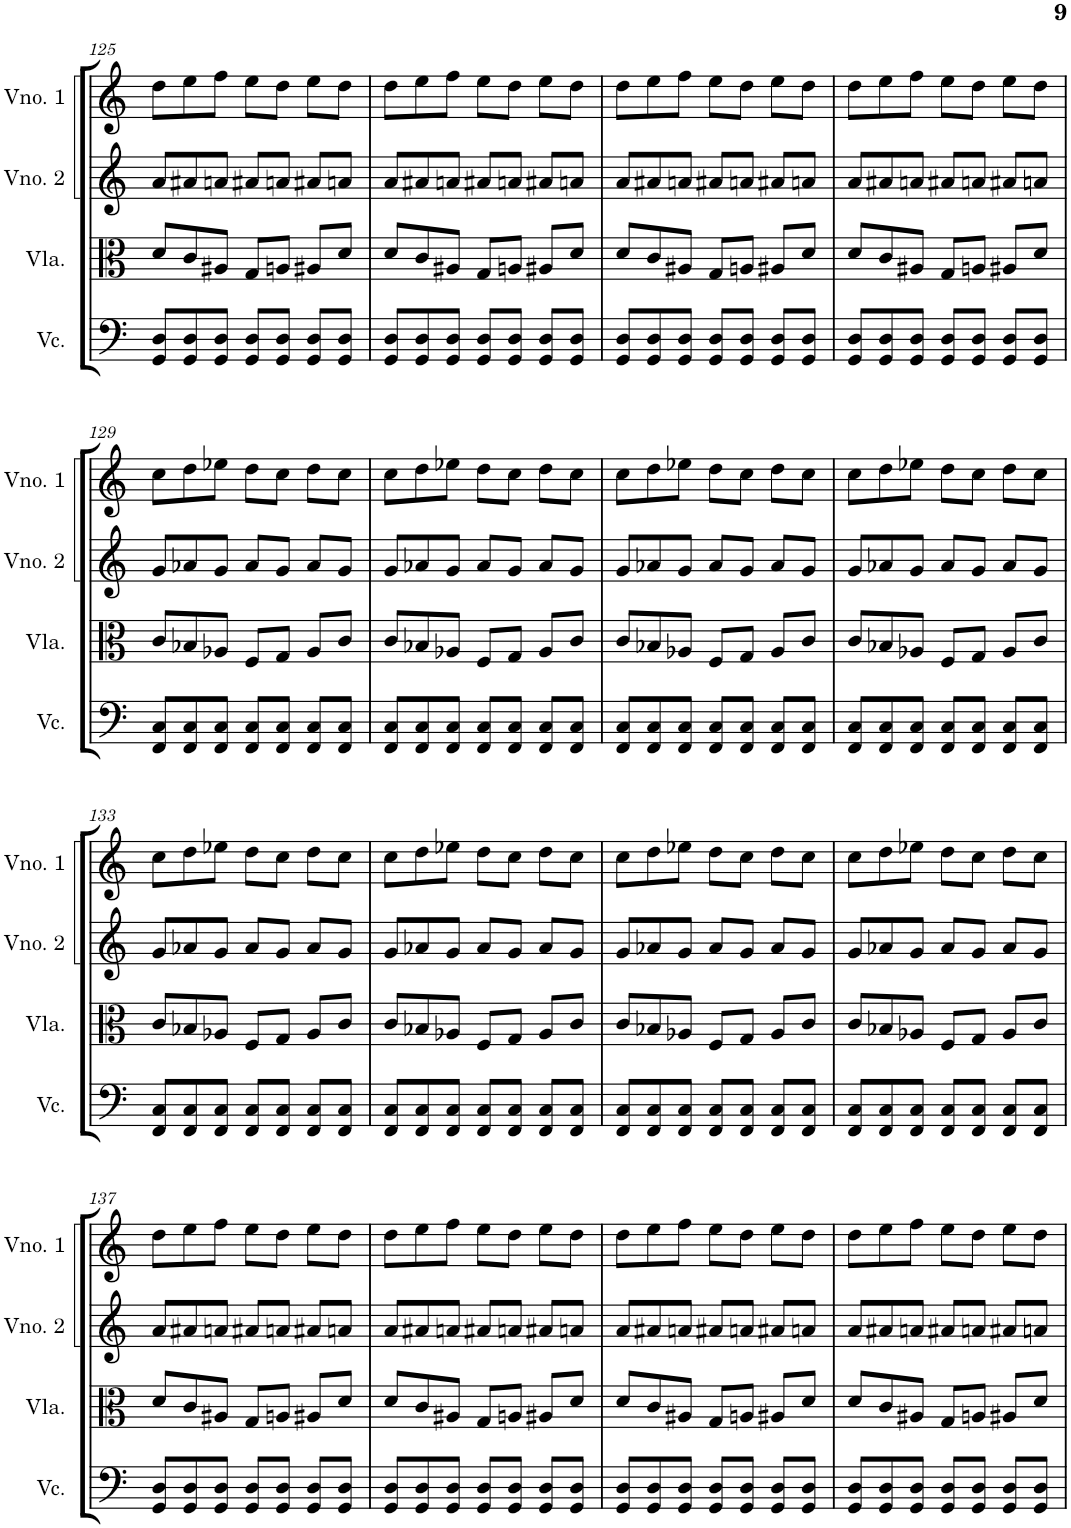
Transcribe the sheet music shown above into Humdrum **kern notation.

**kern	**kern	**kern	**kern
*part4	*part3	*part2	*part1
*staff4	*staff3	*staff2	*staff1
*I"Violoncelo	*I"Viola	*I"Violino 2	*I"Violino 1
*I'Vc.	*I'Vla.	*I'Vno. 2	*I'Vno. 1
!!LO:PB:g=z
*clefF4	*clefC3	*clefG2	*clefG2
*k[]	*k[]	*k[]	*k[]
*M7/8	*M7/8	*M7/8	*M7/8
=125	=125	=125	=125
8GG/ 8D/L	8d/L	8a/L	8dd\L
8GG/ 8D/	8c/	8a#X/	8ee\
8GG/ 8D/J	8A#X/J	8an/J	8ff\J
8GG/ 8D/L	8G/L	8a#X/L	8ee\L
8GG/ 8D/J	8An/J	8an/J	8dd\J
8GG/ 8D/L	8A#X/L	8a#X/L	8ee\L
8GG/ 8D/J	8d/J	8an/J	8dd\J
=126	=126	=126	=126
8GG/ 8D/L	8d/L	8a/L	8dd\L
8GG/ 8D/	8c/	8a#X/	8ee\
8GG/ 8D/J	8A#X/J	8an/J	8ff\J
8GG/ 8D/L	8G/L	8a#X/L	8ee\L
8GG/ 8D/J	8An/J	8an/J	8dd\J
8GG/ 8D/L	8A#X/L	8a#X/L	8ee\L
8GG/ 8D/J	8d/J	8an/J	8dd\J
=127	=127	=127	=127
8GG/ 8D/L	8d/L	8a/L	8dd\L
8GG/ 8D/	8c/	8a#X/	8ee\
8GG/ 8D/J	8A#X/J	8an/J	8ff\J
8GG/ 8D/L	8G/L	8a#X/L	8ee\L
8GG/ 8D/J	8An/J	8an/J	8dd\J
8GG/ 8D/L	8A#X/L	8a#X/L	8ee\L
8GG/ 8D/J	8d/J	8an/J	8dd\J
=128	=128	=128	=128
8GG/ 8D/L	8d/L	8a/L	8dd\L
8GG/ 8D/	8c/	8a#X/	8ee\
8GG/ 8D/J	8A#X/J	8an/J	8ff\J
8GG/ 8D/L	8G/L	8a#X/L	8ee\L
8GG/ 8D/J	8An/J	8an/J	8dd\J
8GG/ 8D/L	8A#X/L	8a#X/L	8ee\L
8GG/ 8D/J	8d/J	8an/J	8dd\J
!!LO:LB:g=z
=129	=129	=129	=129
8FF/ 8C/L	8c/L	8g/L	8cc\L
8FF/ 8C/	8B-X/	8a-X/	8dd\
8FF/ 8C/J	8A-X/J	8g/J	8ee-X\J
8FF/ 8C/L	8F/L	8a-/L	8dd\L
8FF/ 8C/J	8G/J	8g/J	8cc\J
8FF/ 8C/L	8A-/L	8a-/L	8dd\L
8FF/ 8C/J	8c/J	8g/J	8cc\J
=130	=130	=130	=130
8FF/ 8C/L	8c/L	8g/L	8cc\L
8FF/ 8C/	8B-X/	8a-X/	8dd\
8FF/ 8C/J	8A-X/J	8g/J	8ee-X\J
8FF/ 8C/L	8F/L	8a-/L	8dd\L
8FF/ 8C/J	8G/J	8g/J	8cc\J
8FF/ 8C/L	8A-/L	8a-/L	8dd\L
8FF/ 8C/J	8c/J	8g/J	8cc\J
=131	=131	=131	=131
8FF/ 8C/L	8c/L	8g/L	8cc\L
8FF/ 8C/	8B-X/	8a-X/	8dd\
8FF/ 8C/J	8A-X/J	8g/J	8ee-X\J
8FF/ 8C/L	8F/L	8a-/L	8dd\L
8FF/ 8C/J	8G/J	8g/J	8cc\J
8FF/ 8C/L	8A-/L	8a-/L	8dd\L
8FF/ 8C/J	8c/J	8g/J	8cc\J
=132	=132	=132	=132
8FF/ 8C/L	8c/L	8g/L	8cc\L
8FF/ 8C/	8B-X/	8a-X/	8dd\
8FF/ 8C/J	8A-X/J	8g/J	8ee-X\J
8FF/ 8C/L	8F/L	8a-/L	8dd\L
8FF/ 8C/J	8G/J	8g/J	8cc\J
8FF/ 8C/L	8A-/L	8a-/L	8dd\L
8FF/ 8C/J	8c/J	8g/J	8cc\J
!!LO:LB:g=z
=133	=133	=133	=133
8FF/ 8C/L	8c/L	8g/L	8cc\L
8FF/ 8C/	8B-X/	8a-X/	8dd\
8FF/ 8C/J	8A-X/J	8g/J	8ee-X\J
8FF/ 8C/L	8F/L	8a-/L	8dd\L
8FF/ 8C/J	8G/J	8g/J	8cc\J
8FF/ 8C/L	8A-/L	8a-/L	8dd\L
8FF/ 8C/J	8c/J	8g/J	8cc\J
=134	=134	=134	=134
8FF/ 8C/L	8c/L	8g/L	8cc\L
8FF/ 8C/	8B-X/	8a-X/	8dd\
8FF/ 8C/J	8A-X/J	8g/J	8ee-X\J
8FF/ 8C/L	8F/L	8a-/L	8dd\L
8FF/ 8C/J	8G/J	8g/J	8cc\J
8FF/ 8C/L	8A-/L	8a-/L	8dd\L
8FF/ 8C/J	8c/J	8g/J	8cc\J
=135	=135	=135	=135
8FF/ 8C/L	8c/L	8g/L	8cc\L
8FF/ 8C/	8B-X/	8a-X/	8dd\
8FF/ 8C/J	8A-X/J	8g/J	8ee-X\J
8FF/ 8C/L	8F/L	8a-/L	8dd\L
8FF/ 8C/J	8G/J	8g/J	8cc\J
8FF/ 8C/L	8A-/L	8a-/L	8dd\L
8FF/ 8C/J	8c/J	8g/J	8cc\J
=136	=136	=136	=136
8FF/ 8C/L	8c/L	8g/L	8cc\L
8FF/ 8C/	8B-X/	8a-X/	8dd\
8FF/ 8C/J	8A-X/J	8g/J	8ee-X\J
8FF/ 8C/L	8F/L	8a-/L	8dd\L
8FF/ 8C/J	8G/J	8g/J	8cc\J
8FF/ 8C/L	8A-/L	8a-/L	8dd\L
8FF/ 8C/J	8c/J	8g/J	8cc\J
!!LO:LB:g=z
=137	=137	=137	=137
8GG/ 8D/L	8d/L	8a/L	8dd\L
8GG/ 8D/	8c/	8a#X/	8ee\
8GG/ 8D/J	8A#X/J	8an/J	8ff\J
8GG/ 8D/L	8G/L	8a#X/L	8ee\L
8GG/ 8D/J	8An/J	8an/J	8dd\J
8GG/ 8D/L	8A#X/L	8a#X/L	8ee\L
8GG/ 8D/J	8d/J	8an/J	8dd\J
=138	=138	=138	=138
8GG/ 8D/L	8d/L	8a/L	8dd\L
8GG/ 8D/	8c/	8a#X/	8ee\
8GG/ 8D/J	8A#X/J	8an/J	8ff\J
8GG/ 8D/L	8G/L	8a#X/L	8ee\L
8GG/ 8D/J	8An/J	8an/J	8dd\J
8GG/ 8D/L	8A#X/L	8a#X/L	8ee\L
8GG/ 8D/J	8d/J	8an/J	8dd\J
=139	=139	=139	=139
8GG/ 8D/L	8d/L	8a/L	8dd\L
8GG/ 8D/	8c/	8a#X/	8ee\
8GG/ 8D/J	8A#X/J	8an/J	8ff\J
8GG/ 8D/L	8G/L	8a#X/L	8ee\L
8GG/ 8D/J	8An/J	8an/J	8dd\J
8GG/ 8D/L	8A#X/L	8a#X/L	8ee\L
8GG/ 8D/J	8d/J	8an/J	8dd\J
=140	=140	=140	=140
8GG/ 8D/L	8d/L	8a/L	8dd\L
8GG/ 8D/	8c/	8a#X/	8ee\
8GG/ 8D/J	8A#X/J	8an/J	8ff\J
8GG/ 8D/L	8G/L	8a#X/L	8ee\L
8GG/ 8D/J	8An/J	8an/J	8dd\J
8GG/ 8D/L	8A#X/L	8a#X/L	8ee\L
8GG/ 8D/J	8d/J	8an/J	8dd\J
=	=	=	=
*-	*-	*-	*-
